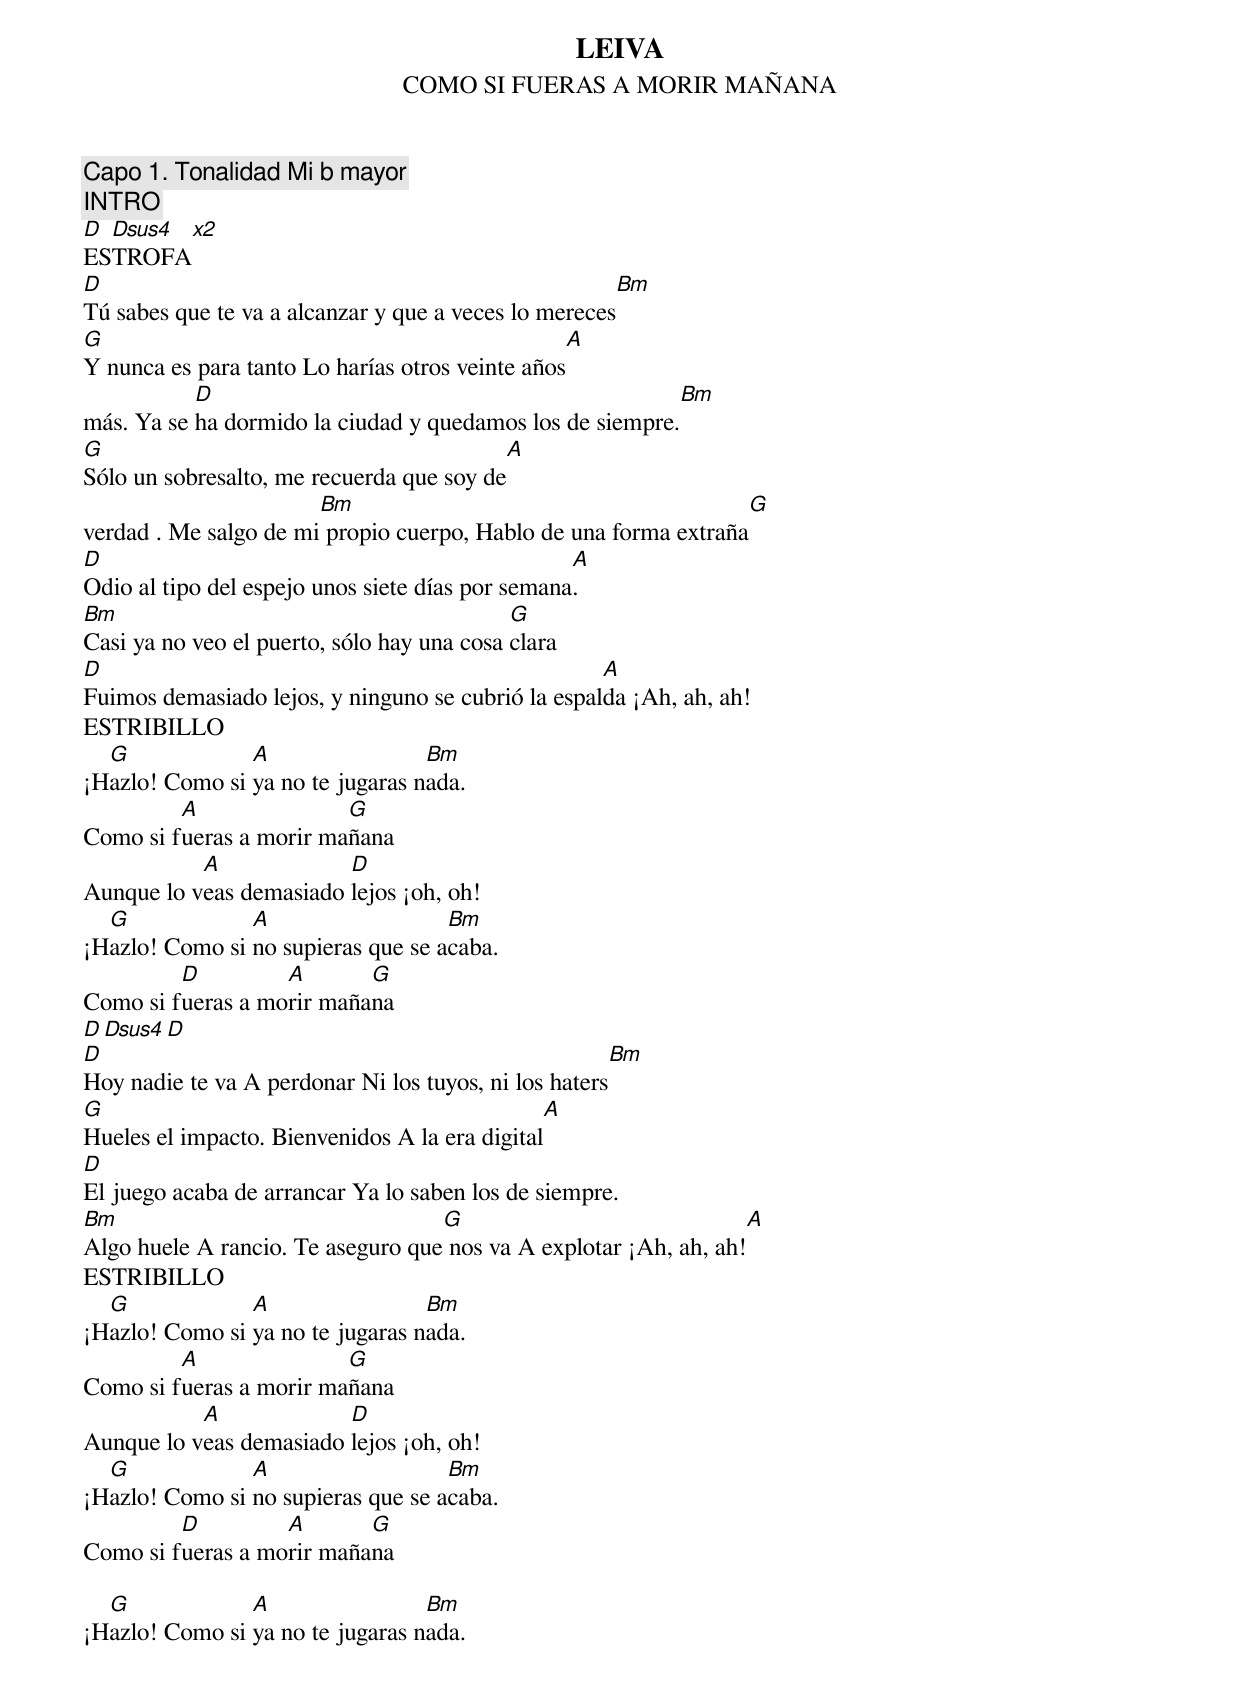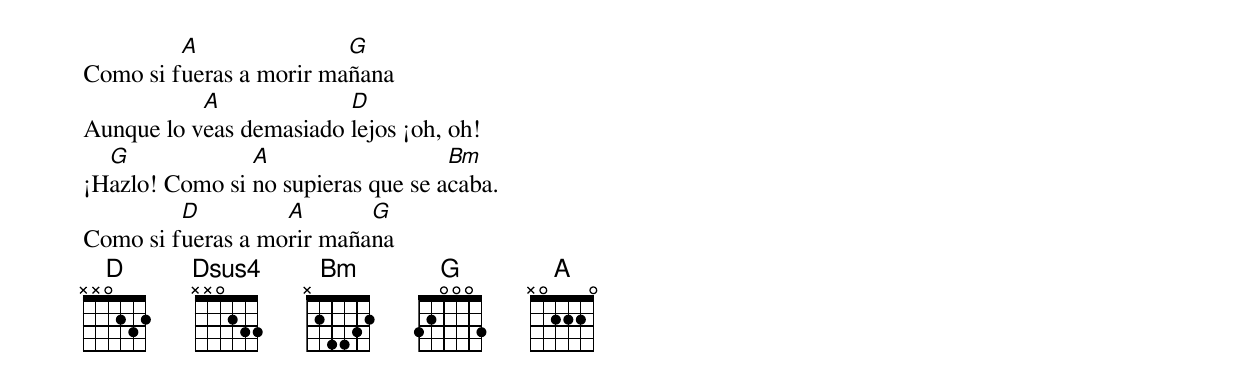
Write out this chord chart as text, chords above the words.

LEIVA
COMO SI FUERAS A MORIR MAÑANA
Capo 1. Tonalidad Mi b mayor
INTRO
D Dsus4 x2
ESTROFA
D                                                               Bm
Tú sabes que te va a alcanzar y que a veces lo mereces
G                                                                 A
Y nunca es para tanto Lo harías otros veinte años
           D                                                        Bm
más. Ya se ha dormido la ciudad y quedamos los de siempre.
G                                                                    A
Sólo un sobresalto, me recuerda que soy de
                       Bm                                              G
verdad . Me salgo de mi propio cuerpo, Hablo de una forma extraña
D                                                 A
Odio al tipo del espejo unos siete días por semana.
Bm                                          G
Casi ya no veo el puerto, sólo hay una cosa clara
D                                                   A
Fuimos demasiado lejos, y ninguno se cubrió la espalda ¡Ah, ah, ah!
ESTRIBILLO
  G             A                 Bm
¡Hazlo! Como si ya no te jugaras nada.
         A               G
Como si fueras a morir mañana
           A             D
Aunque lo veas demasiado lejos ¡oh, oh!
  G             A                   Bm
¡Hazlo! Como si no supieras que se acaba.
         D         A       G
Como si fueras a morir mañana
D Dsus4 D
D                                                            Bm
Hoy nadie te va A perdonar Ni los tuyos, ni los haters
G                                                            A
Hueles el impacto. Bienvenidos A la era digital
D
El juego acaba de arrancar Ya lo saben los de siempre.
Bm                                 G                                              A
Algo huele A rancio. Te aseguro que nos va A explotar ¡Ah, ah, ah!
ESTRIBILLO
  G             A                 Bm
¡Hazlo! Como si ya no te jugaras nada.
         A               G
Como si fueras a morir mañana
           A             D
Aunque lo veas demasiado lejos ¡oh, oh!
  G             A                   Bm
¡Hazlo! Como si no supieras que se acaba.
         D         A       G
Como si fueras a morir mañana

  G             A                 Bm
¡Hazlo! Como si ya no te jugaras nada.
         A               G
Como si fueras a morir mañana
           A             D
Aunque lo veas demasiado lejos ¡oh, oh!
  G             A                   Bm
¡Hazlo! Como si no supieras que se acaba.
         D         A       G
Como si fueras a morir mañana
